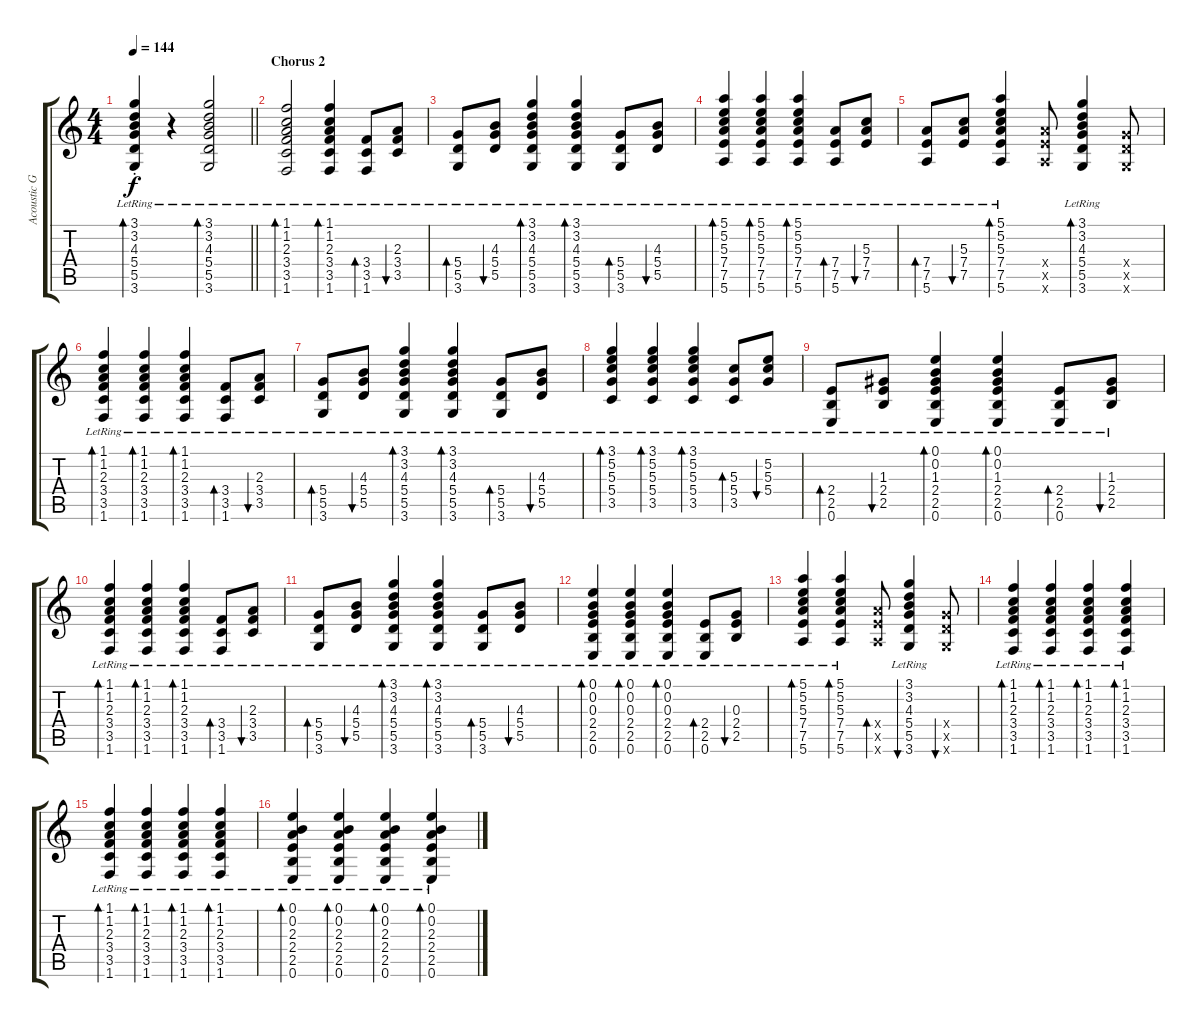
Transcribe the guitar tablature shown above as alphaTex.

\track ("Acoustic Guitar" "Acoustic G") {instrument acousticguitarsteel}
\staff {score tabs}
\tuning (E4 B3 G3 D3 A2 E2) {hide}
\ts (4 4)
\tempo 144
\clef g2
\barLineRight lightlight
\ks c
(3.1{st lr} 3.2{st lr} 4.3{st lr} 5.4{st lr} 5.5{st lr} 3.6{st lr}).4{bd 30 dy f} r.4 (3.1{lr} 3.2{lr} 4.3{lr} 5.4{lr} 5.5{lr} 3.6{lr}).2{bd 30} |
\section ("" "Chorus 2")
(1.1{lr} 1.2{lr} 2.3{lr} 3.4{lr} 3.5{lr} 1.6{lr}).2{bd 120} (1.1{lr} 1.2{lr} 2.3{lr} 3.4{lr} 3.5{lr} 1.6{lr}).4{bd 30} (3.4{lr} 3.5{lr} 1.6{lr}).8{bd 30} (2.3{lr} 3.4{lr} 3.5{lr}).8{bu 30} |
(5.4{lr} 5.5{lr} 3.6{lr}).8{bd 30} (4.3{lr} 5.4{lr} 5.5{lr}).8{bu 30} (3.1{lr} 3.2{lr} 4.3{lr} 5.4{lr} 5.5{lr} 3.6{lr}).4{bd 30} (3.1{lr} 3.2{lr} 4.3{lr} 5.4{lr} 5.5{lr} 3.6{lr}).4{bd 30} (5.4{lr} 5.5{lr} 3.6{lr}).8{bd 30} (4.3{lr} 5.4{lr} 5.5{lr}).8{bu 30} |
(5.1{lr} 5.2{lr} 5.3{lr} 7.4{lr} 7.5{lr} 5.6{lr}).4{bd 30} (5.1{lr} 5.2{lr} 5.3{lr} 7.4{lr} 7.5{lr} 5.6{lr}).4{bd 30} (5.1{lr} 5.2{lr} 5.3{lr} 7.4{lr} 7.5{lr} 5.6{lr}).4{bd 30} (7.4{lr} 7.5{lr} 5.6{lr}).8{bd 30} (5.3{lr} 7.4{lr} 7.5{lr}).8{bu 30} |
(7.4{lr} 7.5{lr} 5.6{lr}).8{bd 30} (5.3{lr} 7.4{lr} 7.5{lr}).8{bu 30} (5.1{lr} 5.2{lr} 5.3{lr} 7.4{lr} 7.5{lr} 5.6{lr}).4{bd 30} (7.4{x} 7.5{x} 5.6{x}).8 (3.1{lr} 3.2{lr} 4.3{lr} 5.4{lr} 5.5{lr} 3.6{lr}).4{bd 30} (5.4{x} 5.5{x} 3.6{x}).8 |
(1.1{lr} 1.2{lr} 2.3{lr} 3.4{lr} 3.5{lr} 1.6{lr}).4{bd 30} (1.1{lr} 1.2{lr} 2.3{lr} 3.4{lr} 3.5{lr} 1.6{lr}).4{bd 30} (1.1{lr} 1.2{lr} 2.3{lr} 3.4{lr} 3.5{lr} 1.6{lr}).4{bd 30} (3.4{lr} 3.5{lr} 1.6{lr}).8{bd 30} (2.3{lr} 3.4{lr} 3.5{lr}).8{bu 30} |
(5.4{lr} 5.5{lr} 3.6{lr}).8{bd 30} (4.3{lr} 5.4{lr} 5.5{lr}).8{bu 30} (3.1{lr} 3.2{lr} 4.3{lr} 5.4{lr} 5.5{lr} 3.6{lr}).4{bd 30} (3.1{lr} 3.2{lr} 4.3{lr} 5.4{lr} 5.5{lr} 3.6{lr}).4{bd 30} (5.4{lr} 5.5{lr} 3.6{lr}).8{bd 30} (4.3{lr} 5.4{lr} 5.5{lr}).8{bu 30} |
(3.1{lr} 5.2{lr} 5.3{lr} 5.4{lr} 3.5{lr}).4{bd 30} (3.1{lr} 5.2{lr} 5.3{lr} 5.4{lr} 3.5{lr}).4{bd 30} (3.1{lr} 5.2{lr} 5.3{lr} 5.4{lr} 3.5{lr}).4{bd 30} (5.3{lr} 5.4{lr} 3.5{lr}).8{bd 30} (5.2{lr} 5.3{lr} 5.4{lr}).8{bu 30} |
(2.4{lr} 2.5{lr} 0.6{lr}).8{bd 30} (1.3{lr} 2.4{lr} 2.5{lr}).8{bu 30} (0.1{lr} 0.2{lr} 1.3{lr} 2.4{lr} 2.5{lr} 0.6{lr}).4{bd 30} (0.1{lr} 0.2{lr} 1.3{lr} 2.4{lr} 2.5{lr} 0.6{lr}).4{bd 30} (2.4{lr} 2.5{lr} 0.6{lr}).8{bd 30} (1.3{lr} 2.4{lr} 2.5{lr}).8{bu 30} |
(1.1{lr} 1.2{lr} 2.3{lr} 3.4{lr} 3.5{lr} 1.6{lr}).4{bd 30} (1.1{lr} 1.2{lr} 2.3{lr} 3.4{lr} 3.5{lr} 1.6{lr}).4{bd 30} (1.1{lr} 1.2{lr} 2.3{lr} 3.4{lr} 3.5{lr} 1.6{lr}).4{bd 30} (3.4{lr} 3.5{lr} 1.6{lr}).8{bd 30} (2.3{lr} 3.4{lr} 3.5{lr}).8{bu 30} |
(5.4{lr} 5.5{lr} 3.6{lr}).8{bd 30} (4.3{lr} 5.4{lr} 5.5{lr}).8{bu 30} (3.1{lr} 3.2{lr} 4.3{lr} 5.4{lr} 5.5{lr} 3.6{lr}).4{bd 30} (3.1{lr} 3.2{lr} 4.3{lr} 5.4{lr} 5.5{lr} 3.6{lr}).4{bd 30} (5.4{lr} 5.5{lr} 3.6{lr}).8{bd 30} (4.3{lr} 5.4{lr} 5.5{lr}).8{bu 30} |
(0.1{lr} 0.2{lr} 0.3{lr} 2.4{lr} 2.5{lr} 0.6{lr}).4{bd 30} (0.1{lr} 0.2{lr} 0.3{lr} 2.4{lr} 2.5{lr} 0.6{lr}).4{bd 30} (0.1{lr} 0.2{lr} 0.3{lr} 2.4{lr} 2.5{lr} 0.6{lr}).4{bd 30} (2.4{lr} 2.5{lr} 0.6{lr}).8{bd 30} (0.3{lr} 2.4{lr} 2.5{lr}).8{bu 30} |
(5.1{lr} 5.2{lr} 5.3{lr} 7.4{lr} 7.5{lr} 5.6{lr}).4{bd 30} (5.1{lr} 5.2{lr} 5.3{lr} 7.4{lr} 7.5{lr} 5.6{lr}).4{bd 30} (7.4{x} 7.5{x} 5.6{x}).8{bd 30} (3.1{lr} 3.2{lr} 4.3{lr} 5.4{lr} 5.5{lr} 3.6{lr}).4{bu 30} (5.4{x} 5.5{x} 3.6{x}).8{bu 30} |
(1.1{lr} 1.2{lr} 2.3{lr} 3.4{lr} 3.5{lr} 1.6{lr}).4{bd 30} (1.1{lr} 1.2{lr} 2.3{lr} 3.4{lr} 3.5{lr} 1.6{lr}).4{bd 30} (1.1{lr} 1.2{lr} 2.3{lr} 3.4{lr} 3.5{lr} 1.6{lr}).4{bd 30} (1.1{lr} 1.2{lr} 2.3{lr} 3.4{lr} 3.5{lr} 1.6{lr}).4{bd 30} |
(1.1{lr} 1.2{lr} 2.3{lr} 3.4{lr} 3.5{lr} 1.6{lr}).4{bd 30} (1.1{lr} 1.2{lr} 2.3{lr} 3.4{lr} 3.5{lr} 1.6{lr}).4{bd 30} (1.1{lr} 1.2{lr} 2.3{lr} 3.4{lr} 3.5{lr} 1.6{lr}).4{bd 30} (1.1{lr} 1.2{lr} 2.3{lr} 3.4{lr} 3.5{lr} 1.6{lr}).4{bd 30} |
(0.1{lr} 0.2{lr} 2.3{lr} 2.4{lr} 2.5{lr} 0.6{lr}).4{bd 30} (0.1{lr} 0.2{lr} 2.3{lr} 2.4{lr} 2.5{lr} 0.6{lr}).4{bd 30} (0.1{lr} 0.2{lr} 2.3{lr} 2.4{lr} 2.5{lr} 0.6{lr}).4{bd 30} (0.1{lr} 0.2{lr} 2.3{lr} 2.4{lr} 2.5{lr} 0.6{lr}).4{bd 30}
